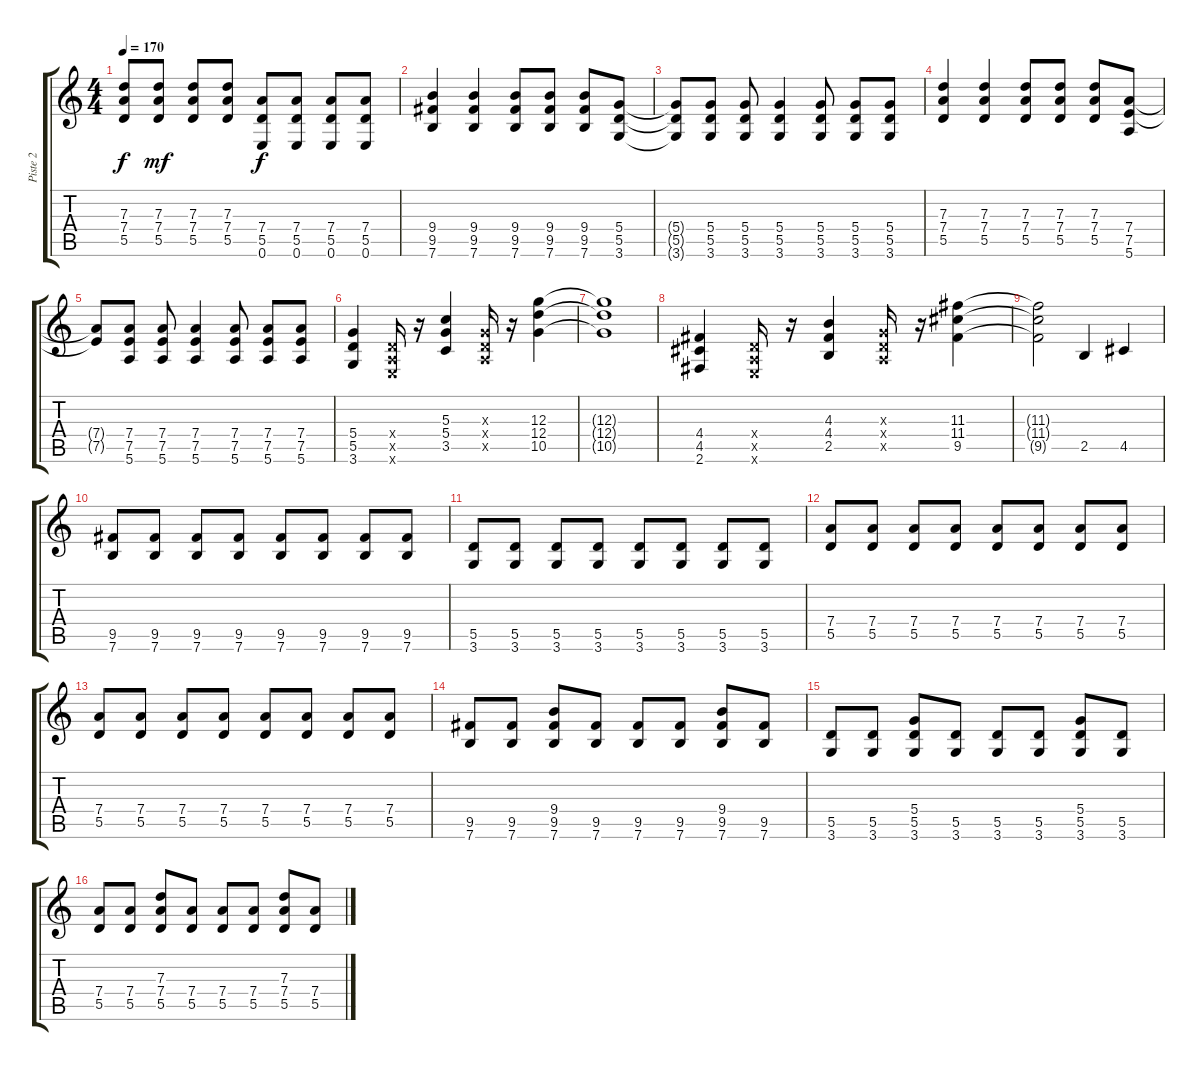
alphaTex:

\track ("Piste 2" "Piste 2") {instrument distortionguitar}
\staff {score tabs}
\tuning (E4 B3 G3 D3 A2 E2) {hide}
\ts (4 4)
\tempo 170
\clef g2
\ks c
(7.3{t} 7.4{t} 5.5{t}).8{dy f} (7.3 7.4 5.5).8{dy mf} (7.3 7.4 5.5).8 (7.3 7.4 5.5).8 (7.4 5.5 0.6).8{dy f instrument electricguitarmuted} (7.4 5.5 0.6).8 (7.4 5.5 0.6).8 (7.4 5.5 0.6).8 |
(9.4 9.5 7.6).4{instrument distortionguitar} (9.4 9.5 7.6).4 (9.4 9.5 7.6).8 (9.4 9.5 7.6).8 (9.4 9.5 7.6).8 (5.4 5.5 3.6).8 |
(5.4{t} 5.5{t} 3.6{t}).8 (5.4 5.5 3.6).8 (5.4 5.5 3.6).8 (5.4 5.5 3.6).4 (5.4 5.5 3.6).8 (5.4 5.5 3.6).8 (5.4 5.5 3.6).8 |
(7.3 7.4 5.5).4 (7.3 7.4 5.5).4 (7.3 7.4 5.5).8 (7.3 7.4 5.5).8 (7.3 7.4 5.5).8 (7.4 7.5 5.6).8 |
(7.4{t} 7.5{t}).8 (7.4 7.5 5.6).8 (7.4 7.5 5.6).8 (7.4 7.5 5.6).4 (7.4 7.5 5.6).8 (7.4 7.5 5.6).8 (7.4 7.5 5.6).8 |
(5.4 5.5 3.6).4 (0.4{x} 0.5{x} 0.6{x}).16 r.16 (5.3 5.4 3.5).4 (0.3{x} 0.4{x} 0.5{x}).16 r.16 (12.3 12.4 10.5).4 |
(12.3{t} 12.4{t} 10.5{t}).1 |
(4.4 4.5 2.6).4 (0.4{x} 0.5{x} 0.6{x}).16 r.16 (4.3 4.4 2.5).4 (0.3{x} 0.4{x} 0.5{x}).16 r.16 (11.3 11.4 9.5).4 |
(11.3{t} 11.4{t} 9.5{t}).2 2.5.4 4.5.4 |
(9.5 7.6).8{instrument electricguitarmuted} (9.5 7.6).8 (9.5 7.6).8 (9.5 7.6).8 (9.5 7.6).8 (9.5 7.6).8 (9.5 7.6).8 (9.5 7.6).8 |
(5.5 3.6).8 (5.5 3.6).8 (5.5 3.6).8 (5.5 3.6).8 (5.5 3.6).8 (5.5 3.6).8 (5.5 3.6).8 (5.5 3.6).8 |
(7.4 5.5).8 (7.4 5.5).8 (7.4 5.5).8 (7.4 5.5).8 (7.4 5.5).8 (7.4 5.5).8 (7.4 5.5).8 (7.4 5.5).8 |
(7.4 5.5).8 (7.4 5.5).8 (7.4 5.5).8 (7.4 5.5).8 (7.4 5.5).8 (7.4 5.5).8 (7.4 5.5).8 (7.4 5.5).8 |
(9.5 7.6).8{instrument electricguitarmuted} (9.5 7.6).8 (9.4 9.5 7.6).8{instrument distortionguitar} (9.5 7.6).8{instrument electricguitarmuted} (9.5 7.6).8 (9.5 7.6).8 (9.4 9.5 7.6).8{instrument distortionguitar} (9.5 7.6).8{instrument electricguitarmuted} |
(5.5 3.6).8 (5.5 3.6).8 (5.4 5.5 3.6).8{instrument distortionguitar} (5.5 3.6).8{instrument electricguitarmuted} (5.5 3.6).8 (5.5 3.6).8 (5.4 5.5 3.6).8{instrument distortionguitar} (5.5 3.6).8{instrument electricguitarmuted} |
(7.4 5.5).8 (7.4 5.5).8 (7.3 7.4 5.5).8{instrument distortionguitar} (7.4 5.5).8{instrument electricguitarmuted} (7.4 5.5).8 (7.4 5.5).8 (7.3 7.4 5.5).8{instrument distortionguitar} (7.4 5.5).8{instrument electricguitarmuted}
